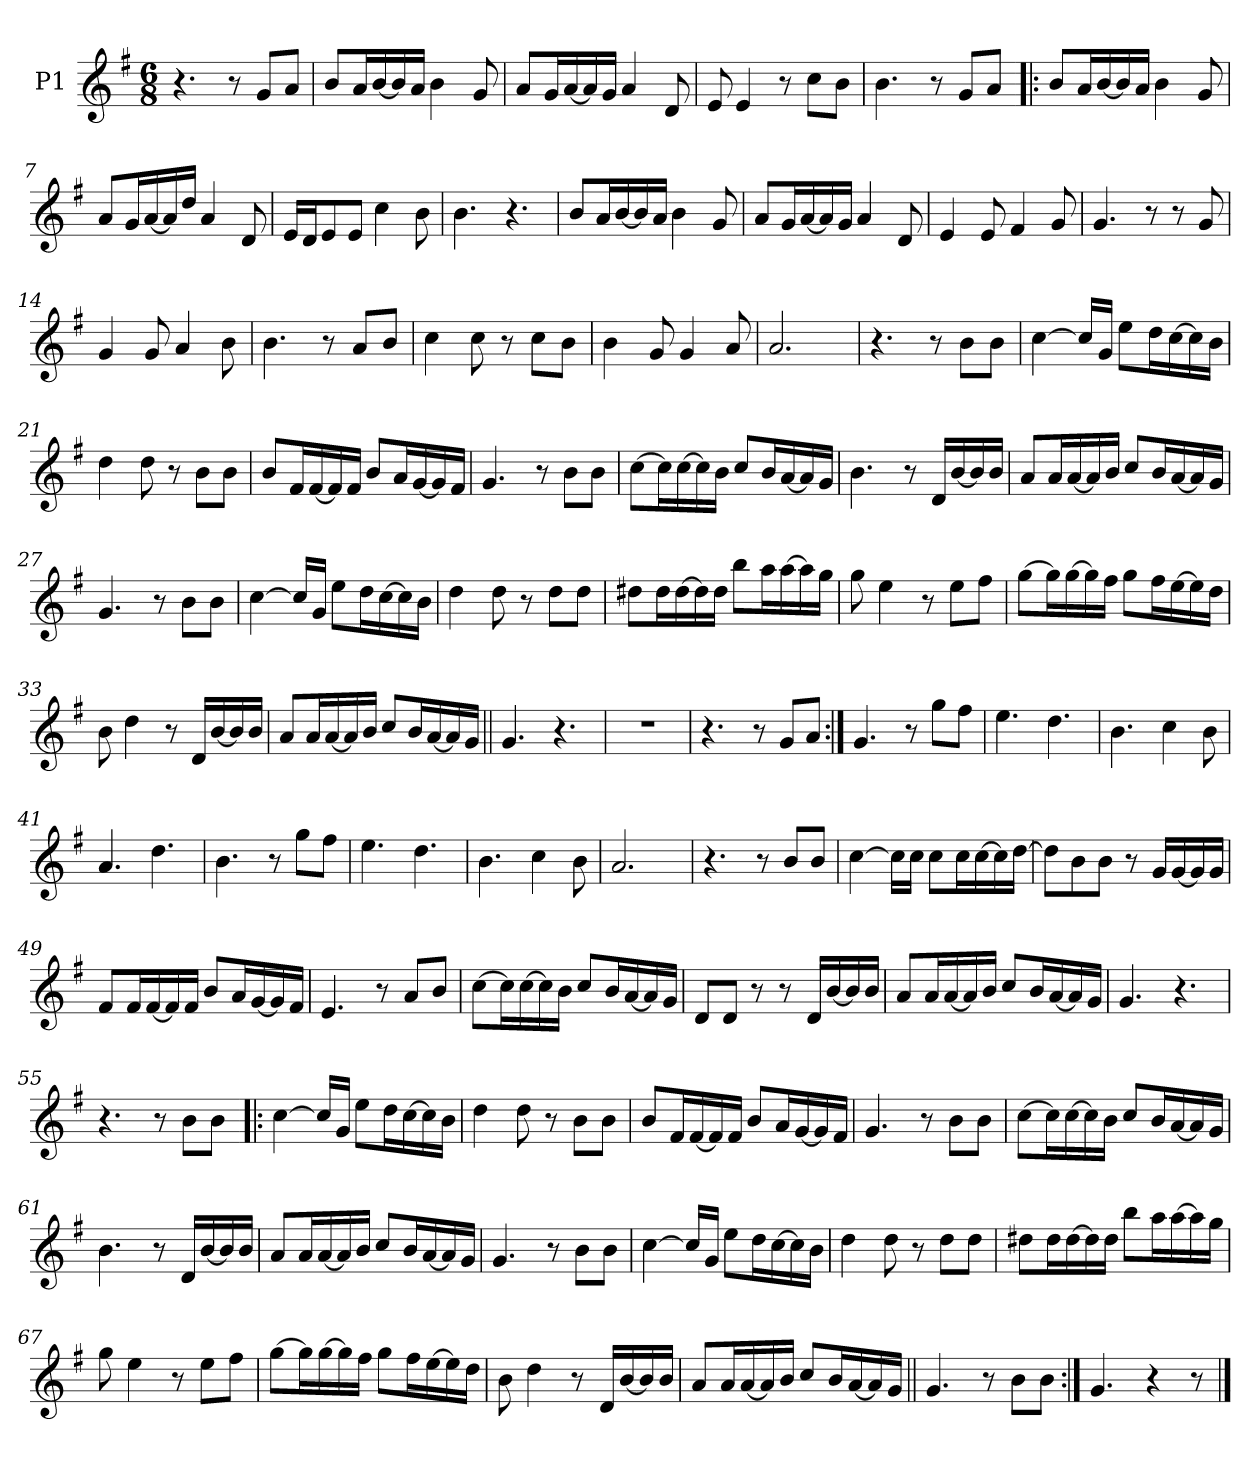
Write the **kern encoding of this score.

**kern
*part1
*staff1
*I"P1
*clefG2
*k[f#]
*G:
*M6/8
*MM96
=1
4.r
8r
8g/L
8a/J
=2
8b/L
16a/L
[16b/
16b/]
16a/JJ
4b\
8g/
=3
8a/L
16g/L
[16a/
16a/]
16g/JJ
4a/
8d/
=4
8e/
4e/
8r
8cc\L
8b\J
=5
4.b\
8r
8g/L
8a/J
=6!|:
8b/L
16a/L
[16b/
16b/]
16a/JJ
4b\
8g/
!!LO:LB:g=z
=7
8a/L
16g/L
[16a/
16a/]
16dd/JJ
4a/
8d/
=8
16e/LL
16d/J
8e/
8e/J
4cc\
8b\
=9
4.b\
4.r
=10
8b/L
16a/L
[16b/
16b/]
16a/JJ
4b\
8g/
=11
8a/L
16g/L
[16a/
16a/]
16g/JJ
4a/
8d/
=12
4e/
8e/
4f#/
8g/
!!LO:LB:g=z
=13
4.g/
8r
8r
8g/
=14
4g/
8g/
4a/
8b\
=15
4.b\
8r
8a/L
8b/J
=16
4cc\
8cc\
8r
8cc\L
8b\J
=17
4b\
8g/
4g/
8a/
=18
2.a/
=19
4.r
8r
8b\L
8b\J
!!LO:LB:g=z
=20
[4cc\
16cc/LL]
16g/JJ
8ee\L
16dd\L
[16cc\
16cc\]
16b\JJ
=21
4dd\
8dd\
8r
8b\L
8b\J
=22
8b/L
16f#/L
[16f#/
16f#/]
16f#/JJ
8b/L
16a/L
[16g/
16g/]
16f#/JJ
=23
4.g/
8r
8b\L
8b\J
=24
[8cc\L
16cc\L]
[16cc\
16cc\]
16b\JJ
8cc/L
16b/L
[16a/
16a/]
16g/JJ
=25
4.b\
8r
16d/LL
[16b/
16b/]
16b/JJ
!!LO:LB:g=z
=26
8a/L
16a/L
[16a/
16a/]
16b/JJ
8cc/L
16b/L
[16a/
16a/]
16g/JJ
=27
4.g/
8r
8b\L
8b\J
=28
[4cc\
16cc/LL]
16g/JJ
8ee\L
16dd\L
[16cc\
16cc\]
16b\JJ
=29
4dd\
8dd\
8r
8dd\L
8dd\J
=30
8dd#X\L
16dd#\L
[16dd#\
16dd#\]
16dd#\JJ
8bb\L
16aa\L
[16aa\
16aa\]
16gg\JJ
=31
8gg\
4ee\
8r
8ee\L
8ff#\J
!!LO:LB:g=z
=32
[8gg\L
16gg\L]
[16gg\
16gg\]
16ff#\JJ
8gg\L
16ff#\L
[16ee\
16ee\]
16dd\JJ
=33
8b\
4dd\
8r
16d/LL
[16b/
16b/]
16b/JJ
=34
8a/L
16a/L
[16a/
16a/]
16b/JJ
8cc/L
16b/L
[16a/
16a/]
16g/JJ
=35||
4.g/
4.r
=36
2.r
=37
4.r
8r
8g/L
8a/J
=38:|!
4.g/
8r
8gg\L
8ff#\J
!!LO:LB:g=z
=39
4.ee\
4.dd\
=40
4.b\
4cc\
8b\
=41
4.a/
4.dd\
=42
4.b\
8r
8gg\L
8ff#\J
=43
4.ee\
4.dd\
=44
4.b\
4cc\
8b\
=45
2.a/
=46
4.r
8r
8b/L
8b/J
=47
[4cc\
16cc\LL]
16cc\JJ
8cc\L
16cc\L
[16cc\
16cc\]
[16dd\JJ
!!LO:LB:g=z
=48
8dd\L]
8b\
8b\J
8r
16g/LL
[16g/
16g/]
16g/JJ
=49
8f#/L
16f#/L
[16f#/
16f#/]
16f#/JJ
8b/L
16a/L
[16g/
16g/]
16f#/JJ
=50
4.e/
8r
8a/L
8b/J
=51
[8cc\L
16cc\L]
[16cc\
16cc\]
16b\JJ
8cc/L
16b/L
[16a/
16a/]
16g/JJ
=52
8d/L
8d/J
8r
8r
16d/LL
[16b/
16b/]
16b/JJ
!!LO:LB:g=z
=53
8a/L
16a/L
[16a/
16a/]
16b/JJ
8cc/L
16b/L
[16a/
16a/]
16g/JJ
=54
4.g/
4.r
=55
4.r
8r
8b\L
8b\J
=56!|:
[4cc\
16cc/LL]
16g/JJ
8ee\L
16dd\L
[16cc\
16cc\]
16b\JJ
=57
4dd\
8dd\
8r
8b\L
8b\J
=58
8b/L
16f#/L
[16f#/
16f#/]
16f#/JJ
8b/L
16a/L
[16g/
16g/]
16f#/JJ
!!LO:LB:g=z
=59
4.g/
8r
8b\L
8b\J
=60
[8cc\L
16cc\L]
[16cc\
16cc\]
16b\JJ
8cc/L
16b/L
[16a/
16a/]
16g/JJ
=61
4.b\
8r
16d/LL
[16b/
16b/]
16b/JJ
=62
8a/L
16a/L
[16a/
16a/]
16b/JJ
8cc/L
16b/L
[16a/
16a/]
16g/JJ
=63
4.g/
8r
8b\L
8b\J
=64
[4cc\
16cc/LL]
16g/JJ
8ee\L
16dd\L
[16cc\
16cc\]
16b\JJ
!!LO:LB:g=z
=65
4dd\
8dd\
8r
8dd\L
8dd\J
=66
8dd#X\L
16dd#\L
[16dd#\
16dd#\]
16dd#\JJ
8bb\L
16aa\L
[16aa\
16aa\]
16gg\JJ
=67
8gg\
4ee\
8r
8ee\L
8ff#\J
=68
[8gg\L
16gg\L]
[16gg\
16gg\]
16ff#\JJ
8gg\L
16ff#\L
[16ee\
16ee\]
16dd\JJ
=69
8b\
4dd\
8r
16d/LL
[16b/
16b/]
16b/JJ
!!LO:PB:g=z
=70
8a/L
16a/L
[16a/
16a/]
16b/JJ
8cc/L
16b/L
[16a/
16a/]
16g/JJ
=71||
4.g/
8r
8b\L
8b\J
=72:|!
4.g/
4r
8r
==
*-
